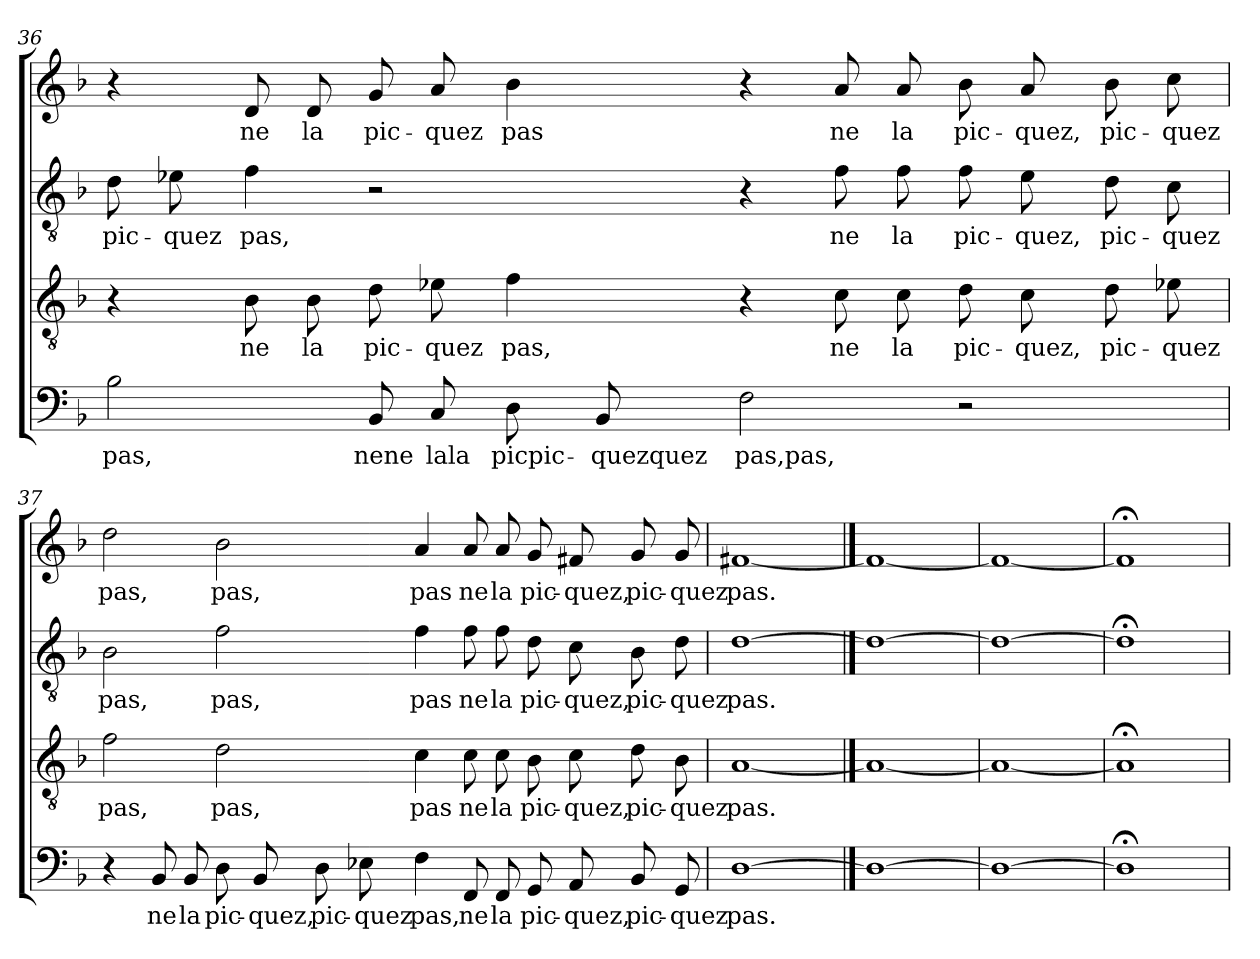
**kern	**text	**kern	**text	**kern	**text	**kern	**text
*part4	*part4	*part3	*part3	*part2	*part2	*part1	*part1
*staff4	*staff4	*staff3	*staff3	*staff2	*staff2	*staff1	*staff1
*clefF4	*	*clefGv2	*	*clefGv2	*	*clefG2	*
*k[b-]	*	*k[b-]	*	*k[b-]	*	*k[b-]	*
=36	=36	=36	=36	=36	=36	=36	=36
2B-	pas,	4r	.	8d	pic-	4r	.
.	.	.	.	8e-X	-quez	.	.
.	.	8B-	ne	4f	pas,	8d	ne
.	.	8B-	la	.	.	8d	la
8BB-	nene	8d	pic-	2r	.	8g	pic-
8C	lala	8e-X	-quez	.	.	8a	-quez
8D	picpic-	4f	pas,	.	.	4b-	pas
8BB-	-quezquez	.	.	.	.	.	.
2F	pas,pas,	4r	.	4r	.	4r	.
.	.	8c	ne	8f	ne	8a	ne
.	.	8c	la	8f	la	8a	la
2r	.	8d	pic-	8f	pic-	8b-	pic-
.	.	8c	-quez,	8e-	-quez,	8a	-quez,
.	.	8d	pic-	8d	pic-	8b-	pic-
.	.	8e-X	-quez	8c	-quez	8cc	-quez
!!LO:LB:g=z
=37	=37	=37	=37	=37	=37	=37	=37
4r	.	2f	pas,	2B-	pas,	2dd	pas,
8BB-	ne	.	.	.	.	.	.
8BB-	la	.	.	.	.	.	.
8D	pic-	2d	pas,	2f	pas,	2b-	pas,
8BB-	-quez,	.	.	.	.	.	.
8D	pic-	.	.	.	.	.	.
8E-X	-quez	.	.	.	.	.	.
4F	pas,	4c	pas	4f	pas	4a	pas
8FF	ne	8c	ne	8f	ne	8a	ne
8FF	la	8c	la	8f	la	8a	la
8GG	pic-	8B-	pic-	8d	pic-	8g	pic-
8AA	-quez,	8c	-quez,	8c	-quez,	8f#X	-quez,
8BB-	pic-	8d	pic-	8B-	pic-	8g	pic-
8GG	-quez	8B-	-quez	8d	-quez	8g	-quez
=38	=38	=38	=38	=38	=38	=38	=38
[1D	pas.	[1A	pas.	[1d	pas.	[1f#X	pas.
==39	==39	==39	==39	==39	==39	==39	==39
1D_	.	1A_	.	1d_	.	1f#_	.
=40	=40	=40	=40	=40	=40	=40	=40
1D_	.	1A_	.	1d_	.	1f#_	.
=41	=41	=41	=41	=41	=41	=41	=41
1D;<]	.	1A;<]	.	1d;<]	.	1f#;<]	.
=	=	=	=	=	=	=	=
*-	*-	*-	*-	*-	*-	*-	*-
